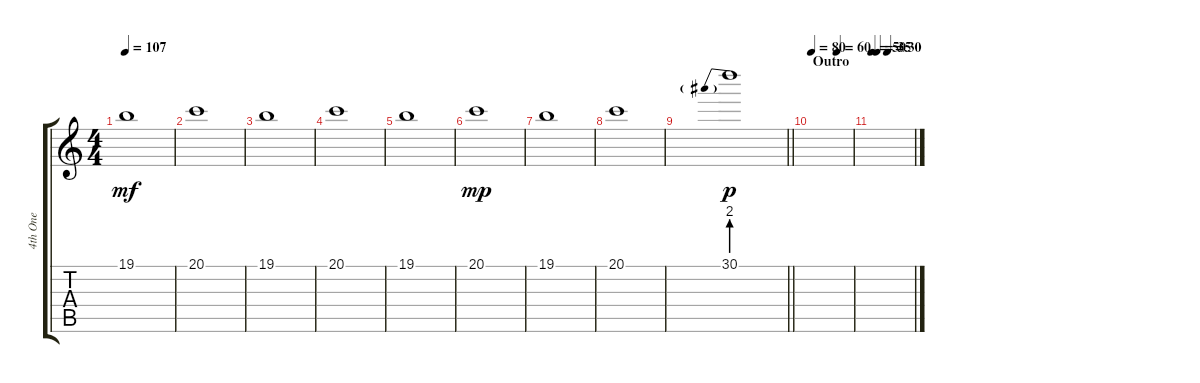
\track ("4th One" "4th One") {instrument cello}
\staff {score tabs}
\tuning (E4 B3 G3 D3 A2 E2) {hide}
\ts (4 4)
\tempo 107
\clef g2
\ks c
19.1.1{dy mf} |
20.1.1 |
19.1.1 |
20.1.1 |
19.1.1 |
20.1.1{dy mp} |
19.1.1 |
20.1.1 |
\barLineRight lightlight
30.1{be (prebend 0 8 60 8)}.1{dy p} |
\section ("" "Outro")
\tempo 80
\tempo (60 0.625)
|
\tempo 50
\tempo (35 0.125)
\tempo (30 0.375)
